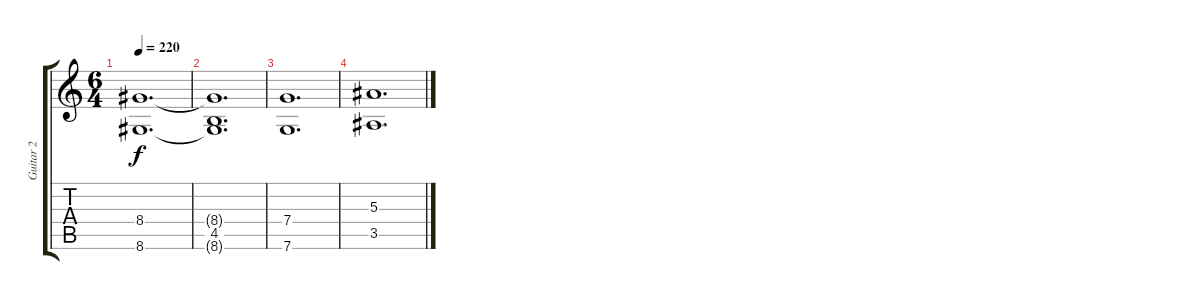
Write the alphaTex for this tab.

\track ("Guitar 2" "Guitar 2") {instrument distortionguitar}
\staff {score tabs}
\tuning (D4 A3 F3 C3 G2 C2) {hide}
\ts (6 4)
\tempo 220
\clef g2
\ks c
(8.4 8.6).1{d dy f} |
(8.4{t} 4.5{t} 8.6{t}).1{d} |
(7.4 7.6).1{d} |
(5.3 3.5).1{d}
